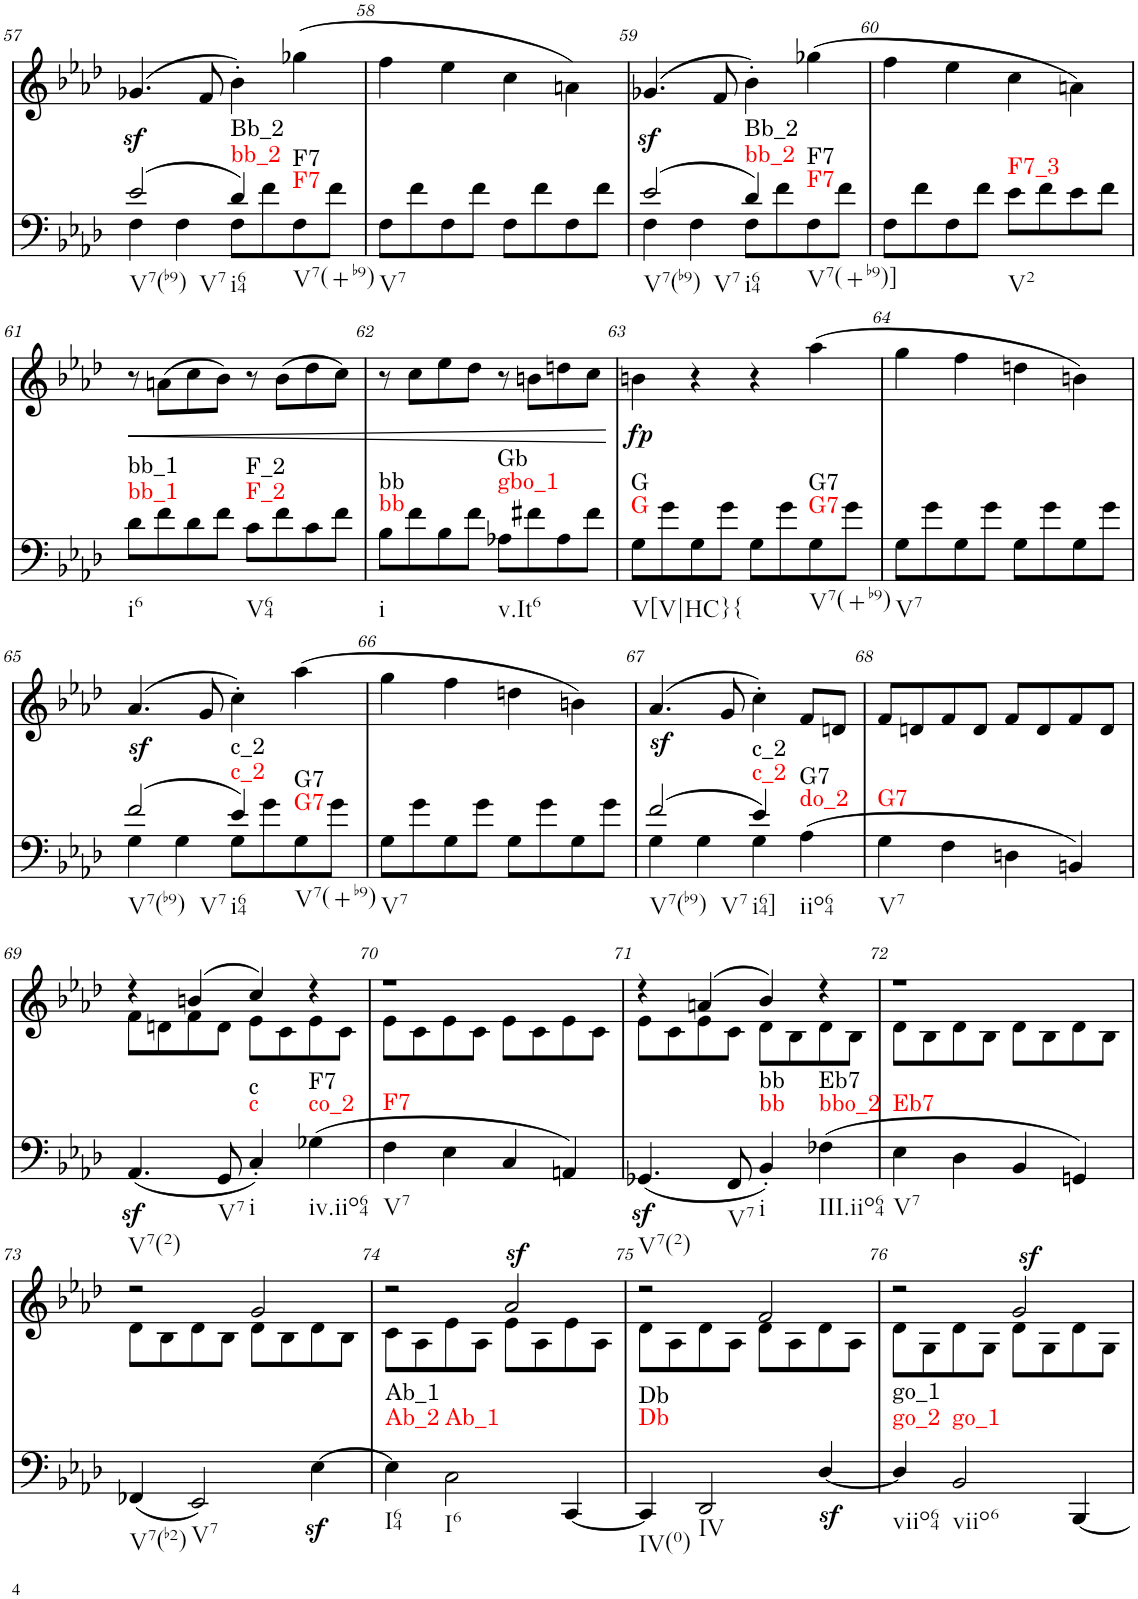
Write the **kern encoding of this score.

**kern	**harte	**kern	**dynam
*part2	*part2	*part1	*part1
*staff2	*	*staff1	*staff1
*I"piano	*	*I"piano	*
*I'Pno	*	*I'Pno	*
!!LO:PB:g=z
*clefF4	*	*clefG2	*
*k[b-e-a-d-]	*	*k[b-e-a-d-]	*
*f:	*	*f:	*
*M2/2	*	*M2/2	*
=57	=57	=57	=57
*^	*	*	*
(2e-/	4F\	.	(4.g-Xz</	.
.	4F\	.	.	.
.	.	.	8f/	.
!	!	!LO:H:n=1:kt=bb_2	!	!
!	!	!LO:H:n=2:kt=Bb_2	!	!
4d-/)	8F\L	N N	4b-'\)	.
.	8f\	.	.	.
!	!	!LO:H:n=1:kt=F7	!	!
!	!	!LO:H:n=2:kt=F7	!	!
4ryy	8F\	N N	(4gg-X\	.
.	8f\J	.	.	.
*v	*v	*	*	*
=58	=58	=58	=58
8F\L	.	4ff\	.
8f\	.	.	.
8F\	.	4ee-\	.
8f\J	.	.	.
8F\L	.	4cc\	.
8f\	.	.	.
8F\	.	4an\)	.
8f\J	.	.	.
=59	=59	=59	=59
*^	*	*	*
(2e-/	4F\	.	(4.g-Xz</	.
.	4F\	.	.	.
.	.	.	8f/	.
!	!	!LO:H:n=1:kt=bb_2	!	!
!	!	!LO:H:n=2:kt=Bb_2	!	!
4d-/)	8F\L	N N	4b-'\)	.
.	8f\	.	.	.
!	!	!LO:H:n=1:kt=F7	!	!
!	!	!LO:H:n=2:kt=F7	!	!
4ryy	8F\	N N	(4gg-X\	.
.	8f\J	.	.	.
*v	*v	*	*	*
=60	=60	=60	=60
8F\L	.	4ff\	.
8f\	.	.	.
8F\	.	4ee-\	.
8f\J	.	.	.
!	!LO:H:kt=F7_3	!	!
8e-\L	N	4cc\	.
8f\	.	.	.
8e-\	.	4an\)	.
8f\J	.	.	.
!!LO:LB:g=z
=61	=61	=61	=61
!	!LO:H:n=1:kt=bb_1	!	!LO:HP:b
!	!LO:H:n=2:kt=bb_1	!	!
8d-\L	N N	8r	<
8f\	.	(8an\L	.
8d-\	.	8cc\	.
8f\J	.	8b-\J)	.
!	!LO:H:n=1:kt=F_2	!	!
!	!LO:H:n=2:kt=F_2	!	!
8c\L	N N	8r	.
8f\	.	(8b-\L	.
8c\	.	8dd-\	.
8f\J	.	8cc\J)	.
=62	=62	=62	=62
!	!LO:H:n=1:kt=bb	!	!
!	!LO:H:n=2:kt=bb	!	!
8B-\L	N N	8r	.
8f\	.	8cc\L	.
8B-\	.	8ee-\	.
8f\J	.	8dd-\J	.
!	!LO:H:n=1:kt=gbo_1	!	!
!	!LO:H:n=2:kt=Gb	!	!
8A-X\L	N N	8r	.
8f#X\	.	8bn\L	.
8A-\	.	8ddn\	.
8f#\J	.	8cc\J	.
.	.	.	[
=63	=63	=63	=63
!	!LO:H:n=1:kt=G	!	!LO:DY:b
!	!LO:H:n=2:kt=G	!	!
8G\L	N N	4bn\	fp
8g\	.	.	.
8G\	.	4r	.
8g\J	.	.	.
8G\L	.	4r	.
8g\	.	.	.
!	!LO:H:n=1:kt=G7	!	!
!	!LO:H:n=2:kt=G7	!	!
8G\	N N	(4aa-\	.
8g\J	.	.	.
=64	=64	=64	=64
8G\L	.	4gg\	.
8g\	.	.	.
8G\	.	4ff\	.
8g\J	.	.	.
8G\L	.	4ddn\	.
8g\	.	.	.
8G\	.	4bn\)	.
8g\J	.	.	.
!!LO:LB:g=z
=65	=65	=65	=65
*^	*	*	*
(2f/	4G\	.	(4.a-z</	.
.	4G\	.	.	.
.	.	.	8g/	.
!	!	!LO:H:n=1:kt=c_2	!	!
!	!	!LO:H:n=2:kt=c_2	!	!
4e-/)	8G\L	N N	4cc'\)	.
.	8g\	.	.	.
!	!	!LO:H:n=1:kt=G7	!	!
!	!	!LO:H:n=2:kt=G7	!	!
4ryy	8G\	N N	(4aa-\	.
.	8g\J	.	.	.
*v	*v	*	*	*
=66	=66	=66	=66
8G\L	.	4gg\	.
8g\	.	.	.
8G\	.	4ff\	.
8g\J	.	.	.
8G\L	.	4ddn\	.
8g\	.	.	.
8G\	.	4bn\)	.
8g\J	.	.	.
=67	=67	=67	=67
*^	*	*	*
(2f/	4G\	.	(>4.a-z</	.
.	4G\	.	.	.
.	.	.	8g/	.
!	!	!LO:H:n=1:kt=c_2	!	!
!	!	!LO:H:n=2:kt=c_2	!	!
4e-/)	4G\	N N	4cc'\)	.
!	!	!LO:H:n=1:kt=do_2	!	!
!	!	!LO:H:n=2:kt=G7	!	!
(4A-\	4ryy	N N	8f/L	.
.	.	.	8dn/J	.
*v	*v	*	*	*
=68	=68	=68	=68
!	!LO:H:kt=G7	!	!
4G\	N	8f/L	.
.	.	8dn/	.
4F\	.	8f/	.
.	.	8d/J	.
4Dn\	.	8f/L	.
.	.	8d/	.
4BBn/)	.	8f/	.
.	.	8d/J	.
!!LO:LB:g=z
=69	=69	=69	=69
*	*	*^	*
(4.AA-z</	.	4r	8f\L	.
.	.	.	8dn\	.
.	.	(4bn/	8f\	.
8GG/	.	.	8d\J	.
!	!LO:H:n=1:kt=c	!	!	!
!	!LO:H:n=2:kt=c	!	!	!
4C'/)	N N	4cc/)	8e-\L	.
.	.	.	8c\	.
!	!LO:H:n=1:kt=co_2	!	!	!
!	!LO:H:n=2:kt=F7	!	!	!
(4G-X\	N N	4r	8e-\	.
.	.	.	8c\J	.
=70	=70	=70	=70	=70
!	!LO:H:kt=F7	!	!	!
4F\	N	1r	8e-\L	.
.	.	.	8c\	.
4E-\	.	.	8e-\	.
.	.	.	8c\J	.
4C/	.	.	8e-\L	.
.	.	.	8c\	.
4AAn/)	.	.	8e-\	.
.	.	.	8c\J	.
=71	=71	=71	=71	=71
(4.GG-Xz</	.	4r	8e-\L	.
.	.	.	8c\	.
.	.	(4an/	8e-\	.
8FF/	.	.	8c\J	.
!	!LO:H:n=1:kt=bb	!	!	!
!	!LO:H:n=2:kt=bb	!	!	!
4BB-'/)	N N	4b-/)	8d-\L	.
.	.	.	8B-\	.
!	!LO:H:n=1:kt=bbo_2	!	!	!
!	!LO:H:n=2:kt=Eb7	!	!	!
(4F-X\	N N	4r	8d-\	.
.	.	.	8B-\J	.
=72	=72	=72	=72	=72
!	!LO:H:kt=Eb7	!	!	!
4E-\	N	1r	8d-\L	.
.	.	.	8B-\	.
4D-\	.	.	8d-\	.
.	.	.	8B-\J	.
4BB-/	.	.	8d-\L	.
.	.	.	8B-\	.
4GGn/)	.	.	8d-\	.
.	.	.	8B-\J	.
!!LO:LB:g=z	!!
=73	=73	=73	=73	=73
(4FF-X/	.	2r	8d-\L	.
.	.	.	8B-\	.
2EE-/)	.	.	8d-\	.
.	.	.	8B-\J	.
.	.	2g/	8d-\L	.
.	.	.	8B-\	.
[4E-z<\	.	.	8d-\	.
.	.	.	8B-\J	.
=74	=74	=74	=74	=74
!	!LO:H:n=1:kt=Ab_2	!	!	!
!	!LO:H:n=2:kt=Ab_1	!	!	!
4E-\]	N N	2r	8c\L	.
.	.	.	8A-\	.
!	!LO:H:kt=Ab_1	!	!	!
2C\	N	.	8e-\	.
.	.	.	8A-\J	.
!	!	!	!	!LO:DY:a
.	.	2a-/	8e-\L	sf
.	.	.	8A-\	.
[4CC/	.	.	8e-\	.
.	.	.	8A-\J	.
=75	=75	=75	=75	=75
!	!LO:H:n=1:kt=Db	!	!	!
!	!LO:H:n=2:kt=Db	!	!	!
4CC/]	N N	2r	8d-\L	.
.	.	.	8A-\	.
2DD-/	.	.	8d-\	.
.	.	.	8A-\J	.
.	.	2f/	8d-\L	.
.	.	.	8A-\	.
[4D-z</	.	.	8d-\	.
.	.	.	8A-\J	.
=76	=76	=76	=76	=76
!	!LO:H:n=1:kt=go_2	!	!	!
!	!LO:H:n=2:kt=go_1	!	!	!
4D-/]	N N	2r	8d-\L	.
.	.	.	8G\	.
!	!LO:H:kt=go_1	!	!	!
2BB-/	N	.	8d-\	.
.	.	.	8G\J	.
.	.	2g/	8d-\L	.
.	.	.	8G\	.
!	!	!	!	!LO:DY:a
[4BBB-/	.	.	8d-\	sf
.	.	.	8G\J	.
*	*	*v	*v	*
=	=	=	=
*-	*-	*-	*-
